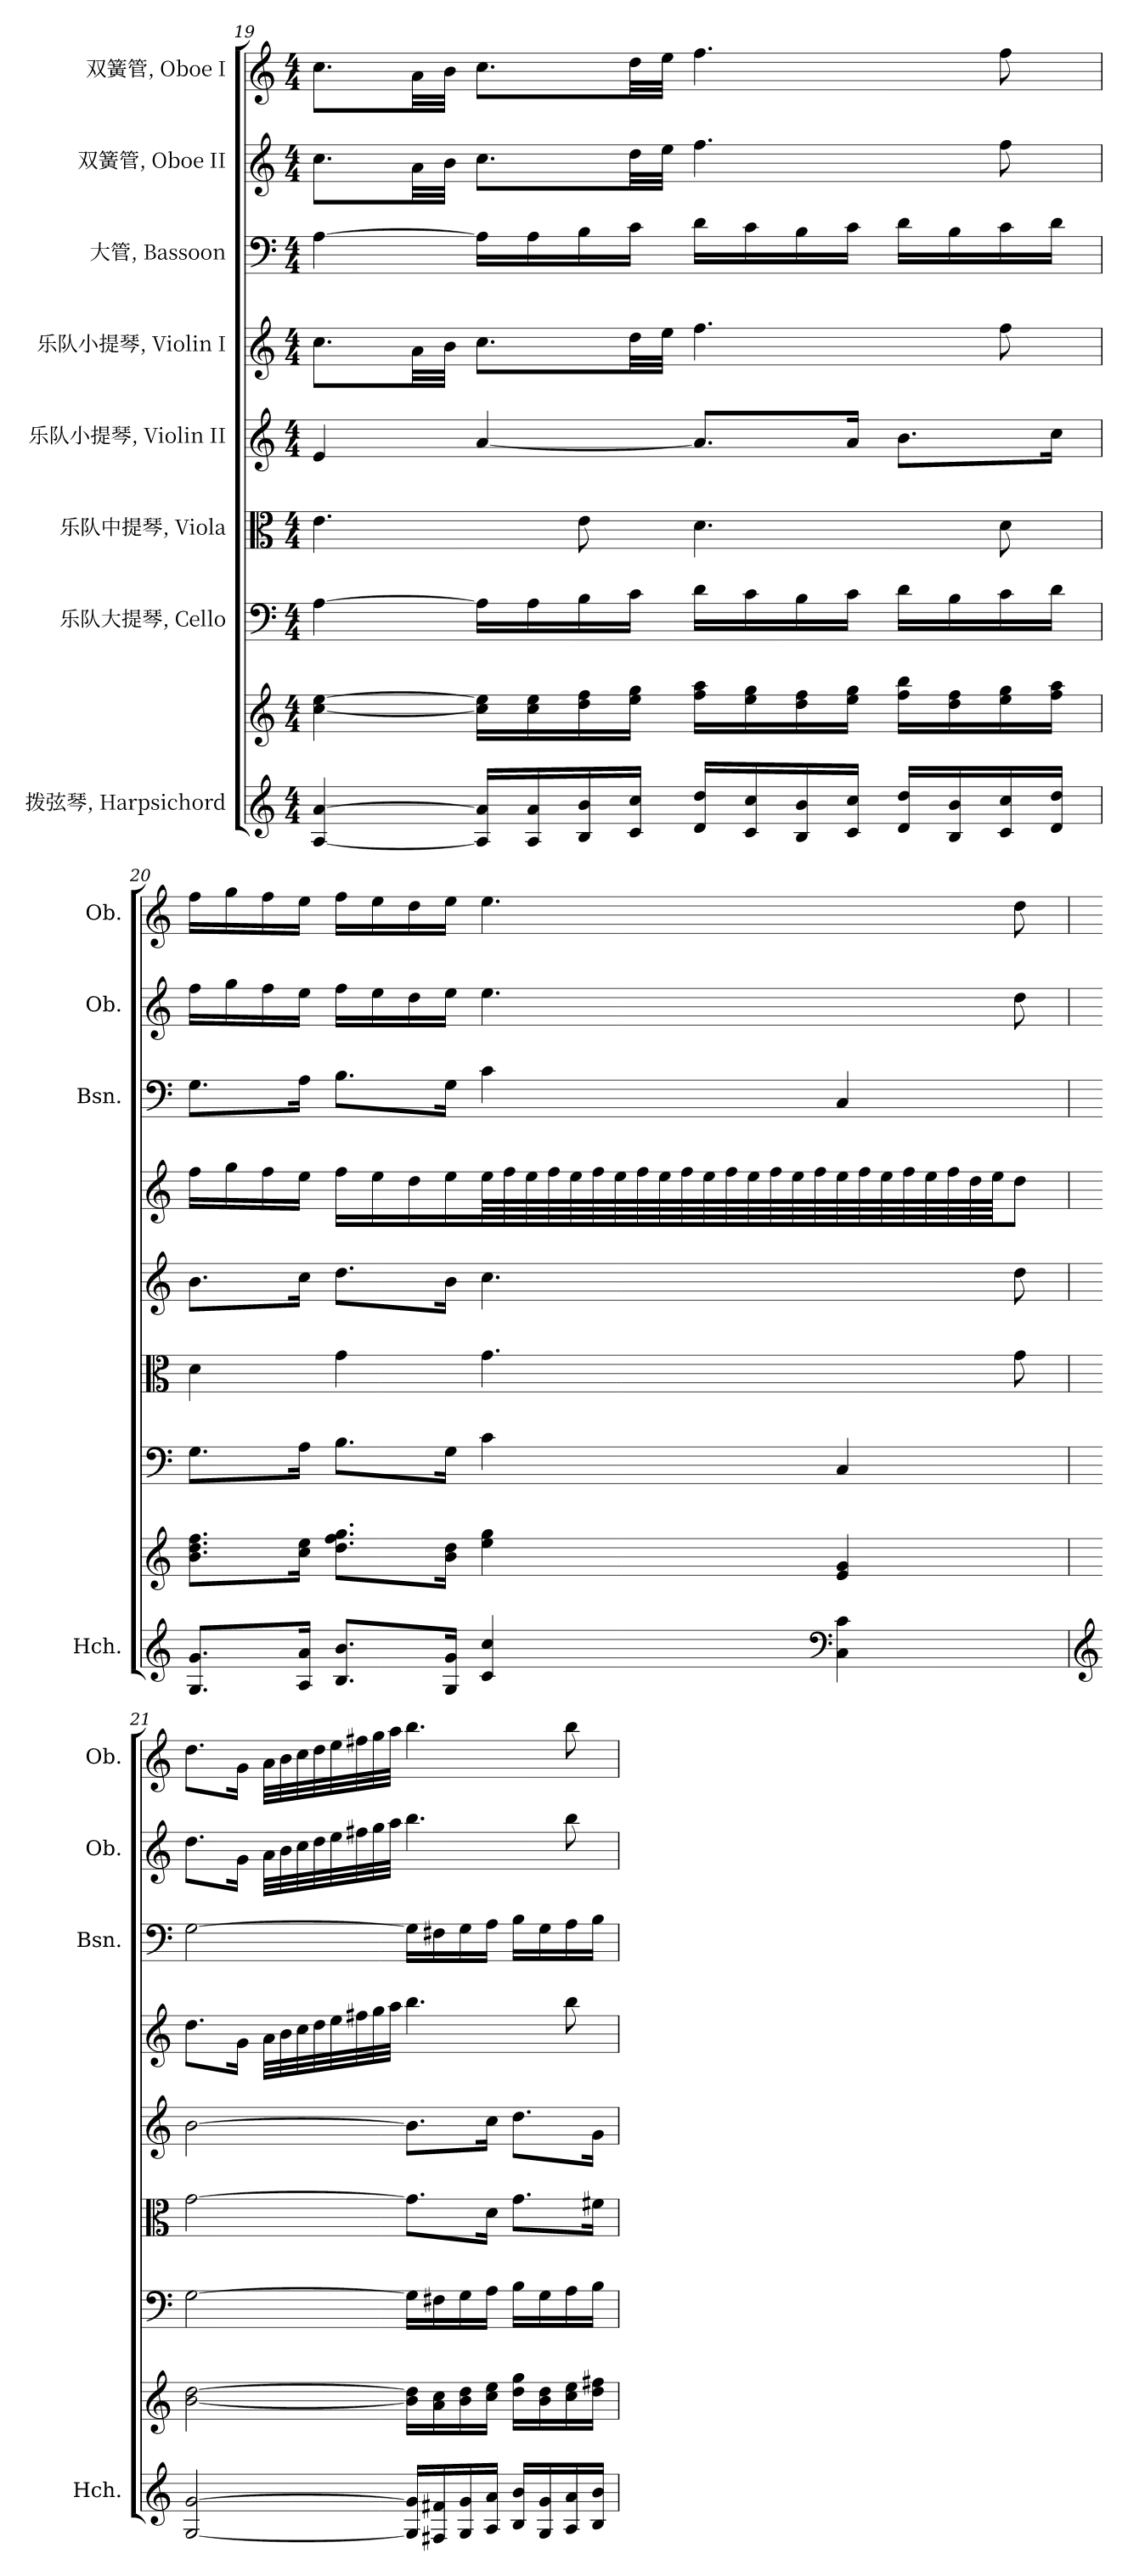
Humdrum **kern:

**kern	**kern	**kern	**kern	**kern	**kern	**kern	**kern	**kern
*part8	*part8	*part7	*part6	*part5	*part4	*part3	*part2	*part1
*staff9	*staff8	*staff7	*staff6	*staff5	*staff4	*staff3	*staff2	*staff1
*I"拨弦琴, Harpsichord	*	*I"乐队大提琴, Cello	*I"乐队中提琴, Viola	*I"乐队小提琴, Violin II	*I"乐队小提琴, Violin I	*I"大管, Bassoon	*I"双簧管, Oboe II	*I"双簧管, Oboe I
*I'Hch.	*	*	*	*	*	*I'Bsn.	*I'Ob.	*I'Ob.
*clefG2	*clefG2	*clefF4	*clefC3	*clefG2	*clefG2	*clefF4	*clefG2	*clefG2
*k[]	*k[]	*k[]	*k[]	*k[]	*k[]	*k[]	*k[]	*k[]
*M4/4	*M4/4	*M4/4	*M4/4	*M4/4	*M4/4	*M4/4	*M4/4	*M4/4
=19	=19	=19	=19	=19	=19	=19	=19	=19
[4A/ [4a/	[4cc\ [4ee\	[4A\	4.e\	4e/	8.cc\L	[4A\	8.cc\L	8.cc\L
.	.	.	.	.	32a\LL	.	32a\LL	32a\LL
.	.	.	.	.	32b\JJJ	.	32b\JJJ	32b\JJJ
16A/] 16a/]LL	16cc\] 16ee\]LL	16A\LL]	.	[4a/	8.cc\L	16A\LL]	8.cc\L	8.cc\L
16A/ 16a/	16cc\ 16ee\	16A\	.	.	.	16A\	.	.
16B/ 16b/	16dd\ 16ff\	16B\	8e\	.	.	16B\	.	.
16c/ 16cc/JJ	16ee\ 16gg\JJ	16c\JJ	.	.	32dd\LL	16c\JJ	32dd\LL	32dd\LL
.	.	.	.	.	32ee\JJJ	.	32ee\JJJ	32ee\JJJ
16d/ 16dd/LL	16ff\ 16aa\LL	16d\LL	4.d\	8.a/L]	4.ff\	16d\LL	4.ff\	4.ff\
16c/ 16cc/	16ee\ 16gg\	16c\	.	.	.	16c\	.	.
16B/ 16b/	16dd\ 16ff\	16B\	.	.	.	16B\	.	.
16c/ 16cc/JJ	16ee\ 16gg\JJ	16c\JJ	.	16a/Jk	.	16c\JJ	.	.
16d/ 16dd/LL	16ff\ 16bb\LL	16d\LL	.	8.b\L	.	16d\LL	.	.
16B/ 16b/	16dd\ 16ff\	16B\	.	.	.	16B\	.	.
16c/ 16cc/	16ee\ 16gg\	16c\	8d\	.	8ff\	16c\	8ff\	8ff\
16d/ 16dd/JJ	16ff\ 16aa\JJ	16d\JJ	.	16cc\Jk	.	16d\JJ	.	.
!!LO:PB:g=z
=20	=20	=20	=20	=20	=20	=20	=20	=20
8.G/ 8.g/L	8.b\ 8.dd\ 8.ff\L	8.G\L	4d\	8.b\L	16ff\LL	8.G\L	16ff\LL	16ff\LL
.	.	.	.	.	16gg\	.	16gg\	16gg\
.	.	.	.	.	16ff\	.	16ff\	16ff\
16A/ 16a/Jk	16cc\ 16ee\Jk	16A\Jk	.	16cc\Jk	16ee\JJ	16A\Jk	16ee\JJ	16ee\JJ
8.B/ 8.b/L	8.dd\ 8.ff\ 8.gg\L	8.B\L	4g\	8.dd\L	16ff\LL	8.B\L	16ff\LL	16ff\LL
.	.	.	.	.	16ee\	.	16ee\	16ee\
.	.	.	.	.	16dd\	.	16dd\	16dd\
16G/ 16g/Jk	16b\ 16dd\Jk	16G\Jk	.	16b\Jk	16ee\	16G\Jk	16ee\JJ	16ee\JJ
4c/ 4cc/	4ee\ 4gg\	4c\	4.g\	4.cc\	64ee\LL	4c\	4.ee\	4.ee\
.	.	.	.	.	64ff\	.	.	.
.	.	.	.	.	64ee\	.	.	.
.	.	.	.	.	64ff\	.	.	.
.	.	.	.	.	64ee\	.	.	.
.	.	.	.	.	64ff\	.	.	.
.	.	.	.	.	64ee\	.	.	.
.	.	.	.	.	64ff\	.	.	.
.	.	.	.	.	64ee\	.	.	.
.	.	.	.	.	64ff\	.	.	.
.	.	.	.	.	64ee\	.	.	.
.	.	.	.	.	64ff\	.	.	.
.	.	.	.	.	64ee\	.	.	.
.	.	.	.	.	64ff\	.	.	.
.	.	.	.	.	64ee\	.	.	.
.	.	.	.	.	64ff\	.	.	.
*clefF4	*	*	*	*	*	*	*	*
4C\ 4c\	4e/ 4g/	4C/	.	.	64ee\	4C/	.	.
.	.	.	.	.	64ff\	.	.	.
.	.	.	.	.	64ee\	.	.	.
.	.	.	.	.	64ff\	.	.	.
.	.	.	.	.	64ee\	.	.	.
.	.	.	.	.	64ff\	.	.	.
.	.	.	.	.	64dd\	.	.	.
.	.	.	.	.	64ee\JJJ	.	.	.
.	.	.	8g\	8dd\	8dd\J	.	8dd\	8dd\
!!LO:PB:g=z
=21	=21	=21	=21	=21	=21	=21	=21	=21
*clefG2	*	*	*	*	*	*	*	*
[2G/ [2g/	[2b\ [2dd\	[2G\	[2g\	[2b\	8.dd\L	[2G\	8.dd\L	8.dd\L
.	.	.	.	.	16g\Jk	.	16g\Jk	16g\Jk
.	.	.	.	.	32a\LLL	.	32a\LLL	32a\LLL
.	.	.	.	.	32b\	.	32b\	32b\
.	.	.	.	.	32cc\	.	32cc\	32cc\
.	.	.	.	.	32dd\	.	32dd\	32dd\
.	.	.	.	.	32ee\	.	32ee\	32ee\
.	.	.	.	.	32ff#X\	.	32ff#X\	32ff#X\
.	.	.	.	.	32gg\	.	32gg\	32gg\
.	.	.	.	.	32aa\JJJ	.	32aa\JJJ	32aa\JJJ
16G/] 16g/]LL	16b\] 16dd\]LL	16G\LL]	8.g\L]	8.b\L]	4.bb\	16G\LL]	4.bb\	4.bb\
16F#X/ 16f#X/	16a\ 16cc\	16F#X\	.	.	.	16F#X\	.	.
16G/ 16g/	16b\ 16dd\	16G\	.	.	.	16G\	.	.
16A/ 16a/JJ	16cc\ 16ee\JJ	16A\JJ	16d\Jk	16cc\Jk	.	16A\JJ	.	.
16B/ 16b/LL	16dd\ 16gg\LL	16B\LL	8.g\L	8.dd\L	.	16B\LL	.	.
16G/ 16g/	16b\ 16dd\	16G\	.	.	.	16G\	.	.
16A/ 16a/	16cc\ 16ee\	16A\	.	.	8bb\	16A\	8bb\	8bb\
16B/ 16b/JJ	16dd\ 16ff#X\JJ	16B\JJ	16f#X\Jk	16g\Jk	.	16B\JJ	.	.
=	=	=	=	=	=	=	=	=
*-	*-	*-	*-	*-	*-	*-	*-	*-
